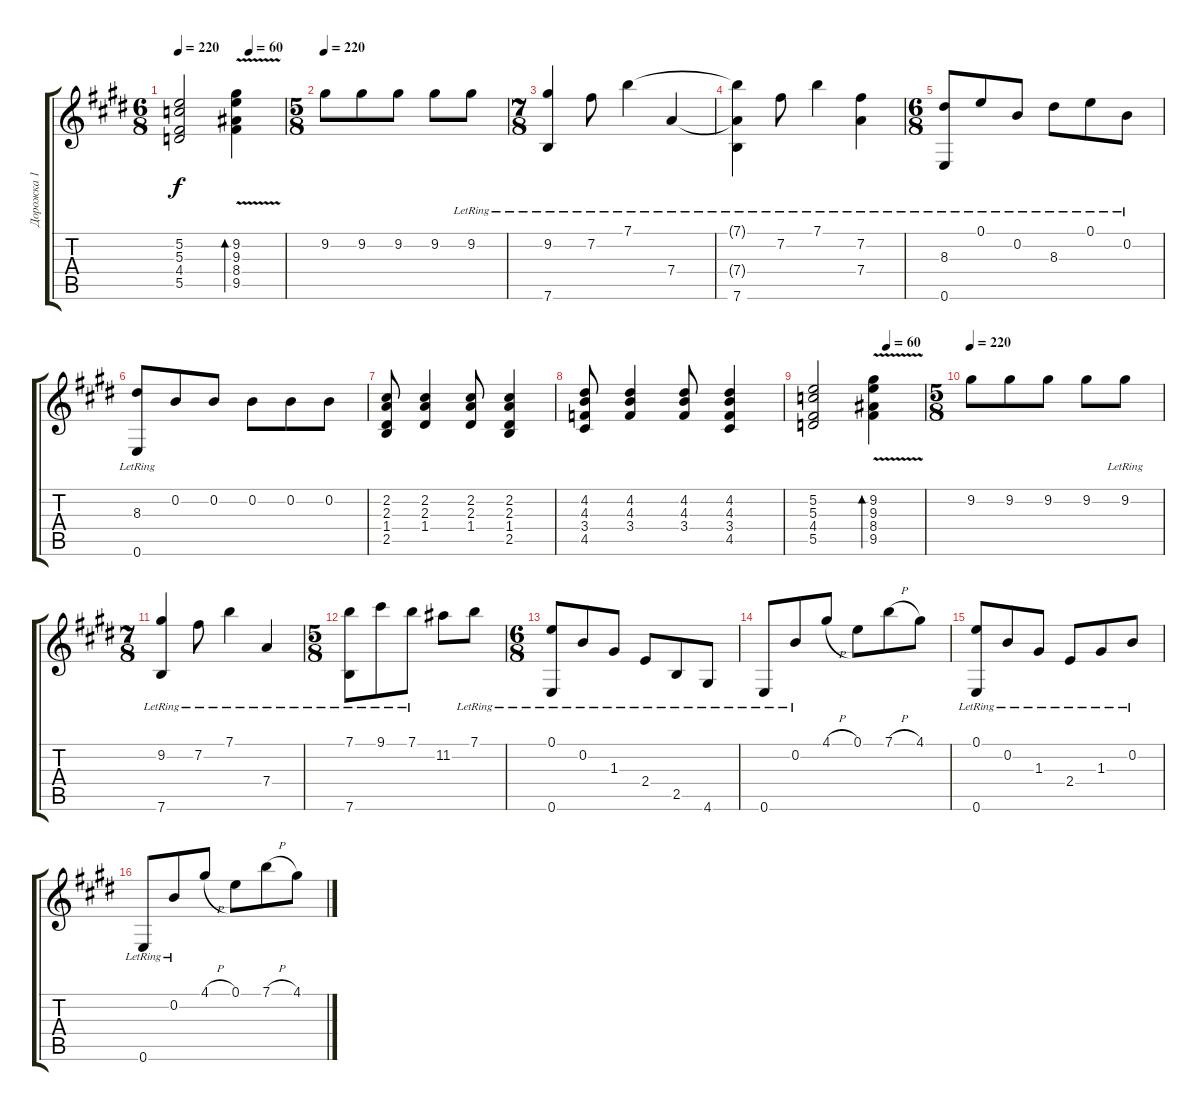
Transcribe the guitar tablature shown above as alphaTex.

\track ("Дорожка 1" "Дорожка 1") {instrument acousticguitarnylon}
\staff {score tabs}
\tuning (E4 B3 G3 D3 A2 E2) {hide}
\ts (6 8)
\tempo 220
\tempo (60 0.6666666666666666)
\clef g2
\ks e
(5.2 5.3 4.4 5.5).2{dy f} (9.2 9.3 8.4 9.5{v}).4{bd 480} |
\ts (5 8)
\tempo 220
9.2.8 9.2.8 9.2.8 9.2.8 9.2{lr}.8 |
\ts (7 8)
(9.2{lr} 7.6{lr}).4 7.2{lr}.8 7.1{lr}.4 7.4{lr}.4 |
(7.1{t} 7.4{t} 7.6{lr}).4 7.2{lr}.8 7.1{lr}.4 (7.2{lr} 7.4{lr}).4 |
\ts (6 8)
(8.3{lr} 0.6{lr}).8 0.1{lr}.8 0.2{lr}.8 8.3{lr}.8 0.1{lr}.8 0.2{lr}.8 |
(8.3{lr} 0.6{lr}).8 0.2.8 0.2.8 0.2.8 0.2.8 0.2.8 |
(2.2 2.3 1.4 2.5).8 (2.2 2.3 1.4).4 (2.2 2.3 1.4).8 (2.2 2.3 1.4 2.5).4 |
(4.2 4.3 3.4 4.5).8 (4.2 4.3 3.4).4 (4.2 4.3 3.4).8 (4.2 4.3 3.4 4.5).4 |
\tempo (60 0.6666666666666666)
(5.2 5.3 4.4 5.5).2 (9.2 9.3 8.4{v} 9.5).4{bd 480} |
\ts (5 8)
\tempo 220
9.2.8 9.2.8 9.2.8 9.2.8 9.2{lr}.8 |
\ts (7 8)
(9.2{lr} 7.6{lr}).4 7.2{lr}.8 7.1{lr}.4 7.4{lr}.4 |
\ts (5 8)
(7.1{lr} 7.6{lr}).8 9.1{lr}.8 7.1{lr}.8 11.2.8 7.1{lr}.8 |
\ts (6 8)
(0.1{lr} 0.6{lr}).8 0.2{lr}.8 1.3{lr}.8 2.4{lr}.8 2.5{lr}.8 4.6{lr}.8 |
0.6{lr}.8 0.2{lr}.8 4.1{h}.8 0.1.8 7.1{h}.8 4.1.8 |
(0.1{lr} 0.6{lr}).8 0.2{lr}.8 1.3{lr}.8 2.4{lr}.8 1.3{lr}.8 0.2{lr}.8 |
0.6{lr}.8 0.2{lr}.8 4.1{h}.8 0.1.8 7.1{h}.8 4.1.8
